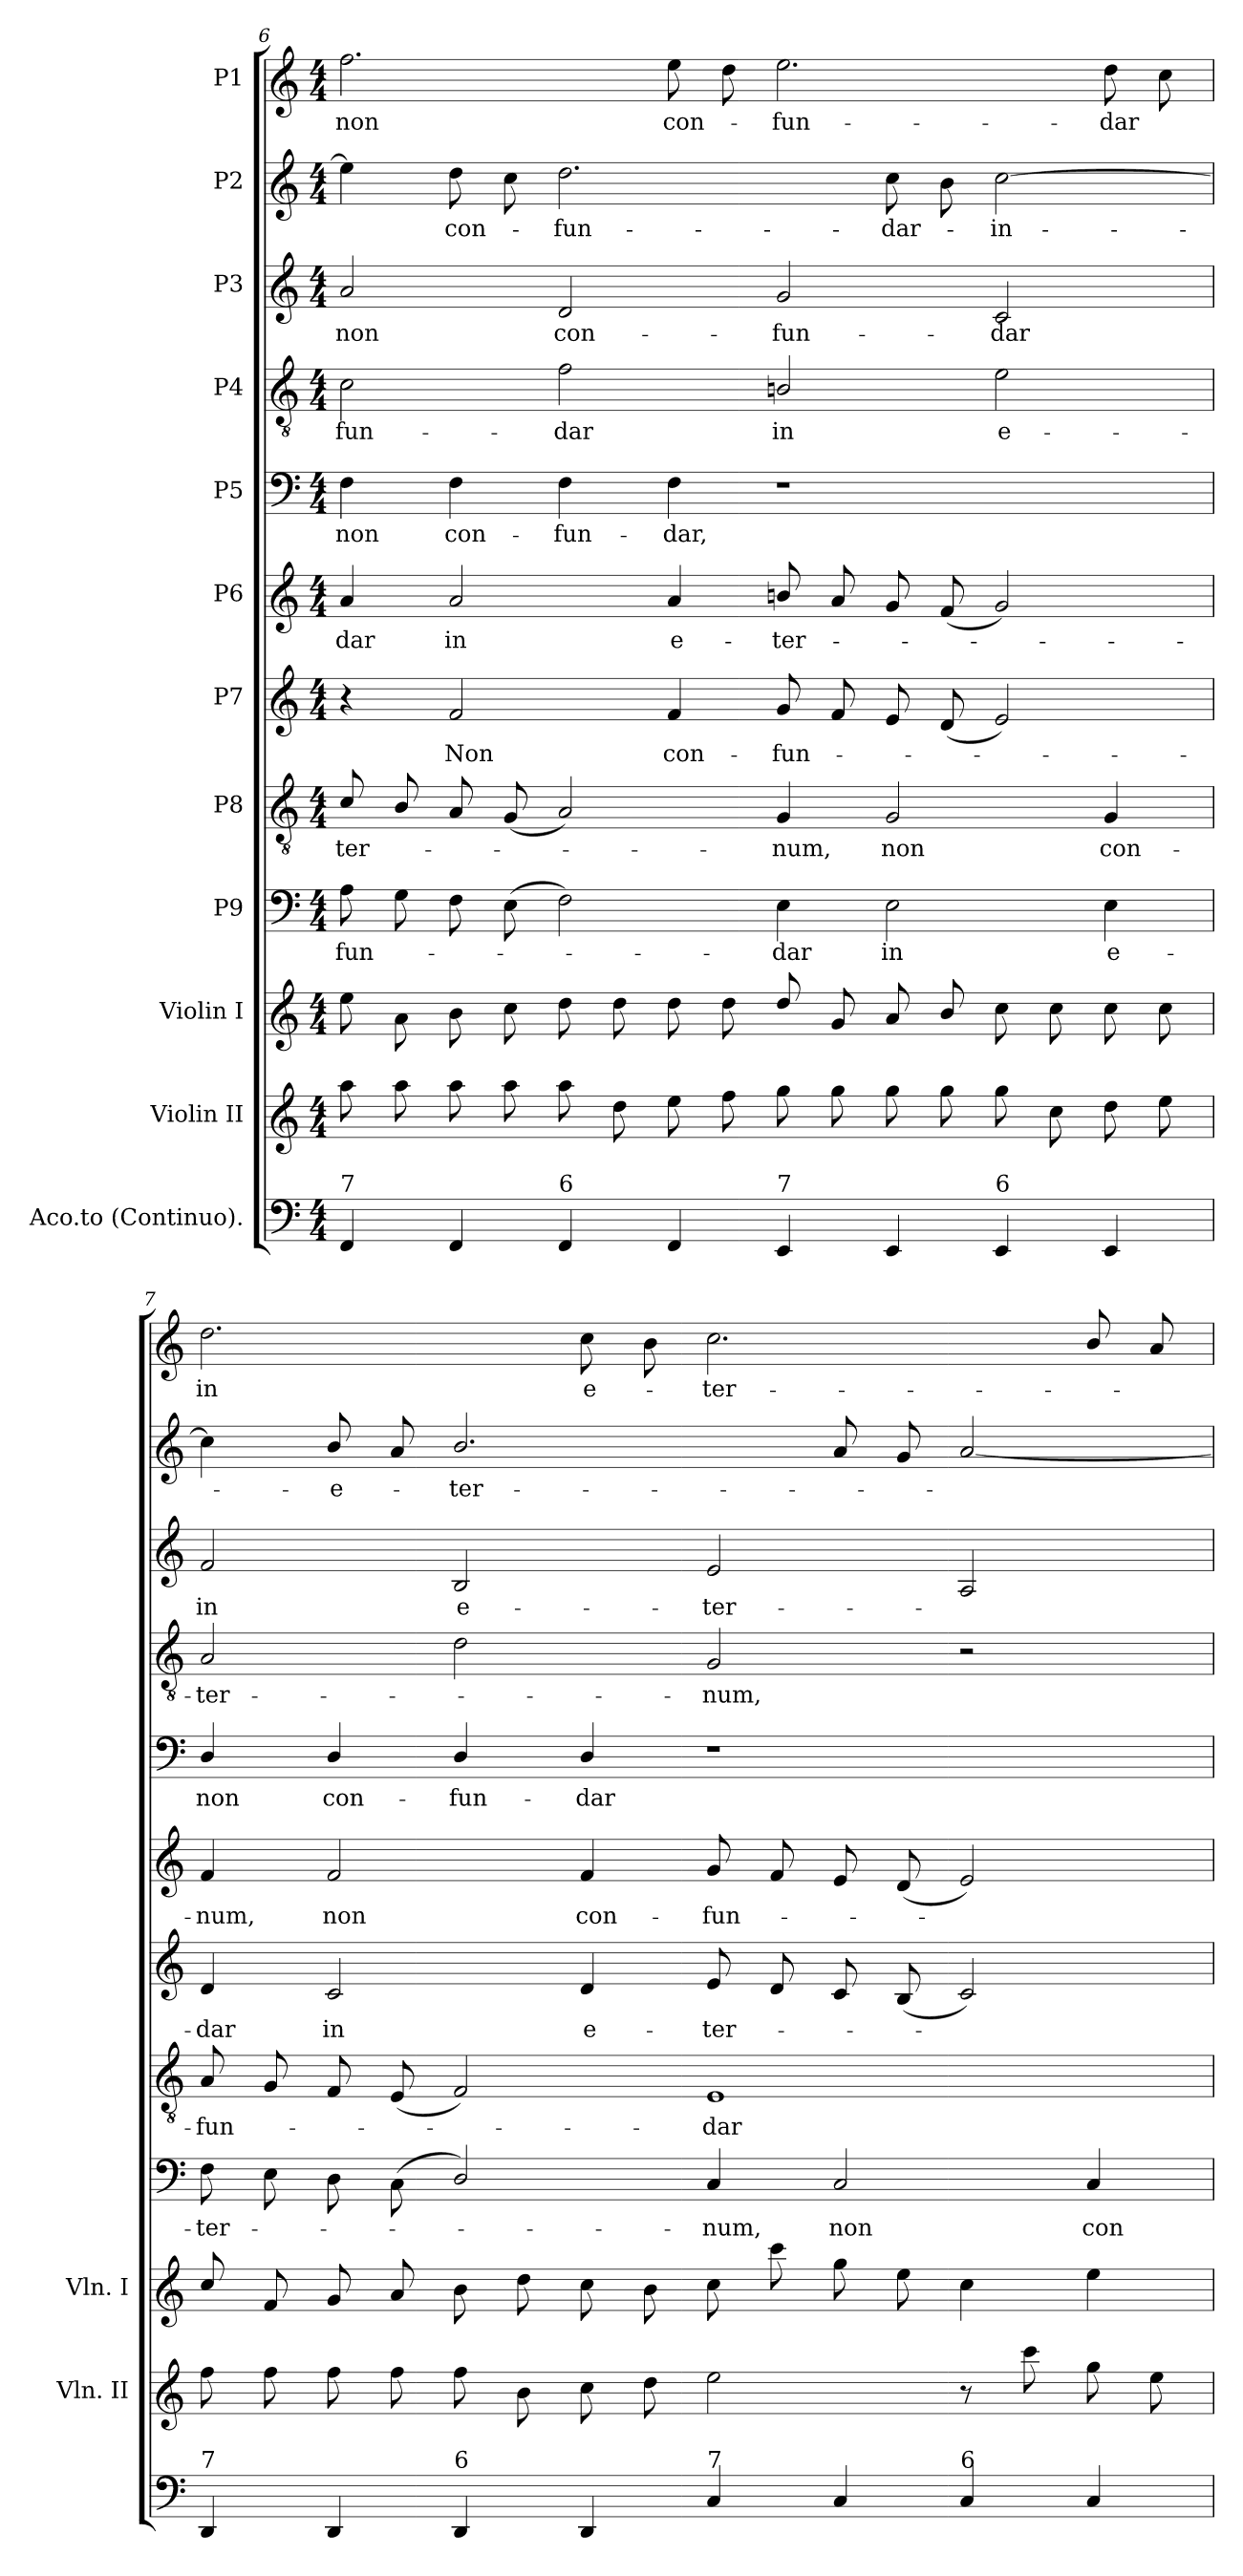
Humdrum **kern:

**kern	**kern	**kern	**kern	**text	**kern	**text	**kern	**text	**kern	**text	**kern	**text	**kern	**text	**kern	**text	**kern	**text	**kern	**text
*part12	*part11	*part10	*part9	*part9	*part8	*part8	*part7	*part7	*part6	*part6	*part5	*part5	*part4	*part4	*part3	*part3	*part2	*part2	*part1	*part1
*staff12	*staff11	*staff10	*staff9	*staff9	*staff8	*staff8	*staff7	*staff7	*staff6	*staff6	*staff5	*staff5	*staff4	*staff4	*staff3	*staff3	*staff2	*staff2	*staff1	*staff1
*I"Aco.to (Continuo).	*I"Violin II	*I"Violin I	*I"P9	*	*I"P8	*	*I"P7	*	*I"P6	*	*I"P5	*	*I"P4	*	*I"P3	*	*I"P2	*	*I"P1	*
*	*I'Vln. II	*I'Vln. I	*	*	*	*	*	*	*	*	*	*	*	*	*	*	*	*	*	*
*clefF4	*clefG2	*clefG2	*clefF4	*	*clefGv2	*	*clefG2	*	*clefG2	*	*clefF4	*	*clefGv2	*	*clefG2	*	*clefG2	*	*clefG2	*
*	*	*	*	*	*ITrd7c12	*	*	*	*	*	*	*	*ITrd7c12	*	*	*	*	*	*	*
*k[]	*k[]	*k[]	*k[]	*	*k[]	*	*k[]	*	*k[]	*	*k[]	*	*k[]	*	*k[]	*	*k[]	*	*k[]	*
*C:	*C:	*C:	*C:	*	*C:	*	*C:	*	*C:	*	*C:	*	*C:	*	*C:	*	*C:	*	*C:	*
*M4/4	*M4/4	*M4/4	*M4/4	*	*M4/4	*	*M4/4	*	*M4/4	*	*M4/4	*	*M4/4	*	*M4/4	*	*M4/4	*	*M4/4	*
=6	=6	=6	=6	=6	=6	=6	=6	=6	=6	=6	=6	=6	=6	=6	=6	=6	=6	=6	=6	=6
!	!	!	!	!LO:LY:b:color=#000000	!	!	!	!	!	!	!	!	!	!	!	!	!	!	!	!
!	!	!	!	!	!	!LO:LY:b:color=#000000	!	!	!	!	!	!	!	!	!	!	!	!	!	!
!	!	!	!	!	!	!	!	!	!	!LO:LY:b:color=#000000	!	!	!	!	!	!	!	!	!	!
!	!	!	!	!	!	!	!	!	!	!	!	!LO:LY:b:color=#000000	!	!	!	!	!	!	!	!
!	!	!	!	!	!	!	!	!	!	!	!	!	!	!LO:LY:b:color=#000000	!	!	!	!	!	!
!	!	!	!	!	!	!	!	!	!	!	!	!	!	!	!	!LO:LY:b:color=#000000	!	!	!	!
!LO:TX:a:t=7	!	!	!	!	!	!	!	!	!	!	!	!	!	!	!	!	!	!	!	!
!	!	!	!	!	!	!	!	!	!	!	!	!	!	!	!	!	!	!	!	!LO:LY:b:color=#000000
4FFi/	8aai\	8eei\	8Ai\	-fun-	8Ci/	-ter-	4r	.	4ai/	-dar	4Fi\	non	2Ci\	-fun-	2ai/	non	4eei\]	.	2.ffi\	non
.	8aai\	8ai\	8Gi\	.	8BBi/	.	.	.	.	.	.	.	.	.	.	.	.	.	.	.
!	!	!	!	!	!	!	!	!LO:LY:b:color=#000000	!	!	!	!	!	!	!	!	!	!	!	!
!	!	!	!	!	!	!	!	!	!	!LO:LY:b:color=#000000	!	!	!	!	!	!	!	!	!	!
!	!	!	!	!	!	!	!	!	!	!	!	!LO:LY:b:color=#000000	!	!	!	!	!	!	!	!
!	!	!	!	!	!	!	!	!	!	!	!	!	!	!	!	!	!	!LO:LY:b:color=#000000	!	!
4FFi/	8aai\	8bi\	8Fi\	.	8AAi/	.	2fi/	Non	2ai/	in	4Fi\	con-	.	.	.	.	8ddi\	con-	.	.
.	8aai\	8cci\	(8Ei\	.	(8GGi/	.	.	.	.	.	.	.	.	.	.	.	8cci\	.	.	.
!	!	!	!	!	!	!	!	!	!	!	!	!LO:LY:b:color=#000000	!	!	!	!	!	!	!	!
!	!	!	!	!	!	!	!	!	!	!	!	!	!	!LO:LY:b:color=#000000	!	!	!	!	!	!
!	!	!	!	!	!	!	!	!	!	!	!	!	!	!	!	!LO:LY:b:color=#000000	!	!	!	!
!LO:TX:a:t=6	!	!	!	!	!	!	!	!	!	!	!	!	!	!	!	!	!	!	!	!
!	!	!	!	!	!	!	!	!	!	!	!	!	!	!	!	!	!	!LO:LY:b:color=#000000	!	!
4FFi/	8aai\	8ddi\	2Fi\)	.	2AAi/)	.	.	.	.	.	4Fi\	-fun-	2Fi\	-dar	2di/	con-	2.ddi\	-fun-	.	.
.	8ddi\	8ddi\	.	.	.	.	.	.	.	.	.	.	.	.	.	.	.	.	.	.
!	!	!	!	!	!	!	!	!LO:LY:b:color=#000000	!	!	!	!	!	!	!	!	!	!	!	!
!	!	!	!	!	!	!	!	!	!	!LO:LY:b:color=#000000	!	!	!	!	!	!	!	!	!	!
!	!	!	!	!	!	!	!	!	!	!	!	!LO:LY:b:color=#000000	!	!	!	!	!	!	!	!
!	!	!	!	!	!	!	!	!	!	!	!	!	!	!	!	!	!	!	!	!LO:LY:b:color=#000000
4FFi/	8eei\	8ddi\	.	.	.	.	4fi/	con-	4ai/	e-	4Fi\	-dar,	.	.	.	.	.	.	8eei\	con-
.	8ffi\	8ddi\	.	.	.	.	.	.	.	.	.	.	.	.	.	.	.	.	8ddi\	.
!	!	!	!	!LO:LY:b:color=#000000	!	!	!	!	!	!	!	!	!	!	!	!	!	!	!	!
!	!	!	!	!	!	!LO:LY:b:color=#000000	!	!	!	!	!	!	!	!	!	!	!	!	!	!
!	!	!	!	!	!	!	!	!LO:LY:b:color=#000000	!	!	!	!	!	!	!	!	!	!	!	!
!	!	!	!	!	!	!	!	!	!	!LO:LY:b:color=#000000	!	!	!	!	!	!	!	!	!	!
!	!	!	!	!	!	!	!	!	!	!	!	!	!	!LO:LY:b:color=#000000	!	!	!	!	!	!
!	!	!	!	!	!	!	!	!	!	!	!	!	!	!	!	!LO:LY:b:color=#000000	!	!	!	!
!LO:TX:a:t=7	!	!	!	!	!	!	!	!	!	!	!	!	!	!	!	!	!	!	!	!
!	!	!	!	!	!	!	!	!	!	!	!	!	!	!	!	!	!	!	!	!LO:LY:b:color=#000000
4EEi/	8ggi\	8ddi/	4Ei\	-dar	4GGi/	-num,	8gi/	-fun-	8bni/	-ter-	1r	.	2BBni/	in	2gi/	-fun-	.	.	2.eei\	-fun-
.	8ggi\	8gi/	.	.	.	.	8fi/	.	8ai/	.	.	.	.	.	.	.	.	.	.	.
!	!	!	!	!LO:LY:b:color=#000000	!	!	!	!	!	!	!	!	!	!	!	!	!	!	!	!
!	!	!	!	!	!	!LO:LY:b:color=#000000	!	!	!	!	!	!	!	!	!	!	!	!	!	!
!	!	!	!	!	!	!	!	!	!	!	!	!	!	!	!	!	!	!LO:LY:b:color=#000000	!	!
4EEi/	8ggi\	8ai/	2Ei\	in	2GGi/	non	8ei/	.	8gi/	.	.	.	.	.	.	.	8cci\	-dar-	.	.
.	8ggi\	8bi/	.	.	.	.	(8di/	.	(8fi/	.	.	.	.	.	.	.	8bi\	.	.	.
!	!	!	!	!	!	!	!	!	!	!	!	!	!	!LO:LY:b:color=#000000	!	!	!	!	!	!
!	!	!	!	!	!	!	!	!	!	!	!	!	!	!	!	!LO:LY:b:color=#000000	!	!	!	!
!LO:TX:a:t=6	!	!	!	!	!	!	!	!	!	!	!	!	!	!	!	!	!	!	!	!
!	!	!	!	!	!	!	!	!	!	!	!	!	!	!	!	!	!	!LO:LY:b:color=#000000	!	!
4EEi/	8ggi\	8cci\	.	.	.	.	2ei/)	.	2gi/)	.	.	.	2Ei\	e-	2ci/	-dar	[2cci\	-in-	.	.
.	8cci\	8cci\	.	.	.	.	.	.	.	.	.	.	.	.	.	.	.	.	.	.
!	!	!	!	!LO:LY:b:color=#000000	!	!	!	!	!	!	!	!	!	!	!	!	!	!	!	!
!	!	!	!	!	!	!LO:LY:b:color=#000000	!	!	!	!	!	!	!	!	!	!	!	!	!	!
!	!	!	!	!	!	!	!	!	!	!	!	!	!	!	!	!	!	!	!	!LO:LY:b:color=#000000
4EEi/	8ddi\	8cci\	4Ei\	e-	4GGi/	con-	.	.	.	.	.	.	.	.	.	.	.	.	8ddi\	-dar
.	8eei\	8cci\	.	.	.	.	.	.	.	.	.	.	.	.	.	.	.	.	8cci\	.
!!LO:PB:g=z
=7	=7	=7	=7	=7	=7	=7	=7	=7	=7	=7	=7	=7	=7	=7	=7	=7	=7	=7	=7	=7
!	!	!	!	!LO:LY:b:color=#000000	!	!	!	!	!	!	!	!	!	!	!	!	!	!	!	!
!	!	!	!	!	!	!LO:LY:b:color=#000000	!	!	!	!	!	!	!	!	!	!	!	!	!	!
!	!	!	!	!	!	!	!	!LO:LY:b:color=#000000	!	!	!	!	!	!	!	!	!	!	!	!
!	!	!	!	!	!	!	!	!	!	!LO:LY:b:color=#000000	!	!	!	!	!	!	!	!	!	!
!	!	!	!	!	!	!	!	!	!	!	!	!LO:LY:b:color=#000000	!	!	!	!	!	!	!	!
!	!	!	!	!	!	!	!	!	!	!	!	!	!	!LO:LY:b:color=#000000	!	!	!	!	!	!
!	!	!	!	!	!	!	!	!	!	!	!	!	!	!	!	!LO:LY:b:color=#000000	!	!	!	!
!LO:TX:a:t=7	!	!	!	!	!	!	!	!	!	!	!	!	!	!	!	!	!	!	!	!
!	!	!	!	!	!	!	!	!	!	!	!	!	!	!	!	!	!	!	!	!LO:LY:b:color=#000000
4DDi/	8ffi\	8cci/	8Fi\	-ter-	8AAi/	-fun-	4di/	-dar	4fi/	-num,	4Di/	non	2AAi/	-ter-	2fi/	in	4cci\]	.	2.ddi\	in
.	8ffi\	8fi/	8Ei\	.	8GGi/	.	.	.	.	.	.	.	.	.	.	.	.	.	.	.
!	!	!	!	!	!	!	!	!LO:LY:b:color=#000000	!	!	!	!	!	!	!	!	!	!	!	!
!	!	!	!	!	!	!	!	!	!	!LO:LY:b:color=#000000	!	!	!	!	!	!	!	!	!	!
!	!	!	!	!	!	!	!	!	!	!	!	!LO:LY:b:color=#000000	!	!	!	!	!	!	!	!
!	!	!	!	!	!	!	!	!	!	!	!	!	!	!	!	!	!	!LO:LY:b:color=#000000	!	!
4DDi/	8ffi\	8gi/	8Di\	.	8FFi/	.	2ci/	in	2fi/	non	4Di/	con-	.	.	.	.	8bi/	-e-	.	.
.	8ffi\	8ai/	(8Ci\	.	(8EEi/	.	.	.	.	.	.	.	.	.	.	.	8ai/	.	.	.
!	!	!	!	!	!	!	!	!	!	!	!	!LO:LY:b:color=#000000	!	!	!	!	!	!	!	!
!	!	!	!	!	!	!	!	!	!	!	!	!	!	!	!	!LO:LY:b:color=#000000	!	!	!	!
!LO:TX:a:t=6	!	!	!	!	!	!	!	!	!	!	!	!	!	!	!	!	!	!	!	!
!	!	!	!	!	!	!	!	!	!	!	!	!	!	!	!	!	!	!LO:LY:b:color=#000000	!	!
4DDi/	8ffi\	8bi\	2Di/)	.	2FFi/)	.	.	.	.	.	4Di/	-fun-	2Di\	.	2Bi/	e-	2.bi/	-ter-	.	.
.	8bi\	8ddi\	.	.	.	.	.	.	.	.	.	.	.	.	.	.	.	.	.	.
!	!	!	!	!	!	!	!	!LO:LY:b:color=#000000	!	!	!	!	!	!	!	!	!	!	!	!
!	!	!	!	!	!	!	!	!	!	!LO:LY:b:color=#000000	!	!	!	!	!	!	!	!	!	!
!	!	!	!	!	!	!	!	!	!	!	!	!LO:LY:b:color=#000000	!	!	!	!	!	!	!	!
!	!	!	!	!	!	!	!	!	!	!	!	!	!	!	!	!	!	!	!	!LO:LY:b:color=#000000
4DDi/	8cci\	8cci\	.	.	.	.	4di/	e-	4fi/	con-	4Di/	-dar	.	.	.	.	.	.	8cci\	e-
.	8ddi\	8bi\	.	.	.	.	.	.	.	.	.	.	.	.	.	.	.	.	8bi\	.
!	!	!	!	!LO:LY:b:color=#000000	!	!	!	!	!	!	!	!	!	!	!	!	!	!	!	!
!	!	!	!	!	!	!LO:LY:b:color=#000000	!	!	!	!	!	!	!	!	!	!	!	!	!	!
!	!	!	!	!	!	!	!	!LO:LY:b:color=#000000	!	!	!	!	!	!	!	!	!	!	!	!
!	!	!	!	!	!	!	!	!	!	!LO:LY:b:color=#000000	!	!	!	!	!	!	!	!	!	!
!	!	!	!	!	!	!	!	!	!	!	!	!	!	!LO:LY:b:color=#000000	!	!	!	!	!	!
!	!	!	!	!	!	!	!	!	!	!	!	!	!	!	!	!LO:LY:b:color=#000000	!	!	!	!
!LO:TX:a:t=7	!	!	!	!	!	!	!	!	!	!	!	!	!	!	!	!	!	!	!	!
!	!	!	!	!	!	!	!	!	!	!	!	!	!	!	!	!	!	!	!	!LO:LY:b:color=#000000
4Ci/	2eei\	8cci\	4Ci/	-num,	1EEi	-dar	8ei/	-ter-	8gi/	-fun-	1r	.	2GGi/	-num,	2ei/	-ter-	.	.	2.cci\	-ter-
.	.	8ccci\	.	.	.	.	8di/	.	8fi/	.	.	.	.	.	.	.	.	.	.	.
!	!	!	!	!LO:LY:b:color=#000000	!	!	!	!	!	!	!	!	!	!	!	!	!	!	!	!
4Ci/	.	8ggi\	2Ci/	non	.	.	8ci/	.	8ei/	.	.	.	.	.	.	.	8ai/	.	.	.
.	.	8eei\	.	.	.	.	(8Bi/	.	(8di/	.	.	.	.	.	.	.	8gi/	.	.	.
!LO:TX:a:t=6	!	!	!	!	!	!	!	!	!	!	!	!	!	!	!	!	!	!	!	!
4Ci/	8r	4cci\	.	.	.	.	2ci/)	.	2ei/)	.	.	.	2r	.	2Ai/	.	[2ai/	.	.	.
.	8ccci\	.	.	.	.	.	.	.	.	.	.	.	.	.	.	.	.	.	.	.
!	!	!	!	!LO:LY:b:color=#000000	!	!	!	!	!	!	!	!	!	!	!	!	!	!	!	!
4Ci/	8ggi\	4eei\	4Ci/	con-	.	.	.	.	.	.	.	.	.	.	.	.	.	.	8bi/	.
.	8eei\	.	.	.	.	.	.	.	.	.	.	.	.	.	.	.	.	.	8ai/	.
=	=	=	=	=	=	=	=	=	=	=	=	=	=	=	=	=	=	=	=	=
*-	*-	*-	*-	*-	*-	*-	*-	*-	*-	*-	*-	*-	*-	*-	*-	*-	*-	*-	*-	*-
